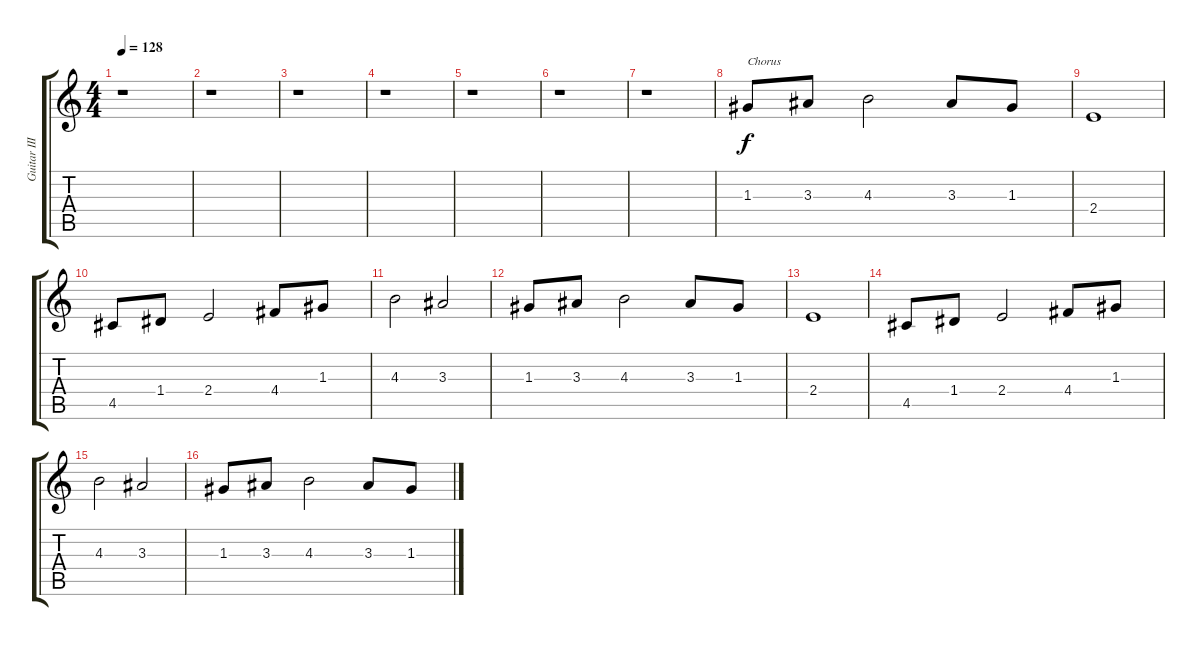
\track ("Guitar III" "Guitar III") {instrument overdrivenguitar}
\staff {score tabs}
\tuning (E4 B3 G3 D3 A2 E2) {hide}
\ts (4 4)
\tempo 128
\clef g2
\ks c
r.1{dy f} |
r.1 |
r.1 |
r.1 |
r.1 |
r.1 |
r.1 |
1.3.8{txt "Chorus"} 3.3.8 4.3.2 3.3.8 1.3.8 |
2.4.1 |
4.5.8 1.4.8 2.4.2 4.4.8 1.3.8 |
4.3.2 3.3.2 |
1.3.8 3.3.8 4.3.2 3.3.8 1.3.8 |
2.4.1 |
4.5.8 1.4.8 2.4.2 4.4.8 1.3.8 |
4.3.2 3.3.2 |
1.3.8 3.3.8 4.3.2 3.3.8 1.3.8
